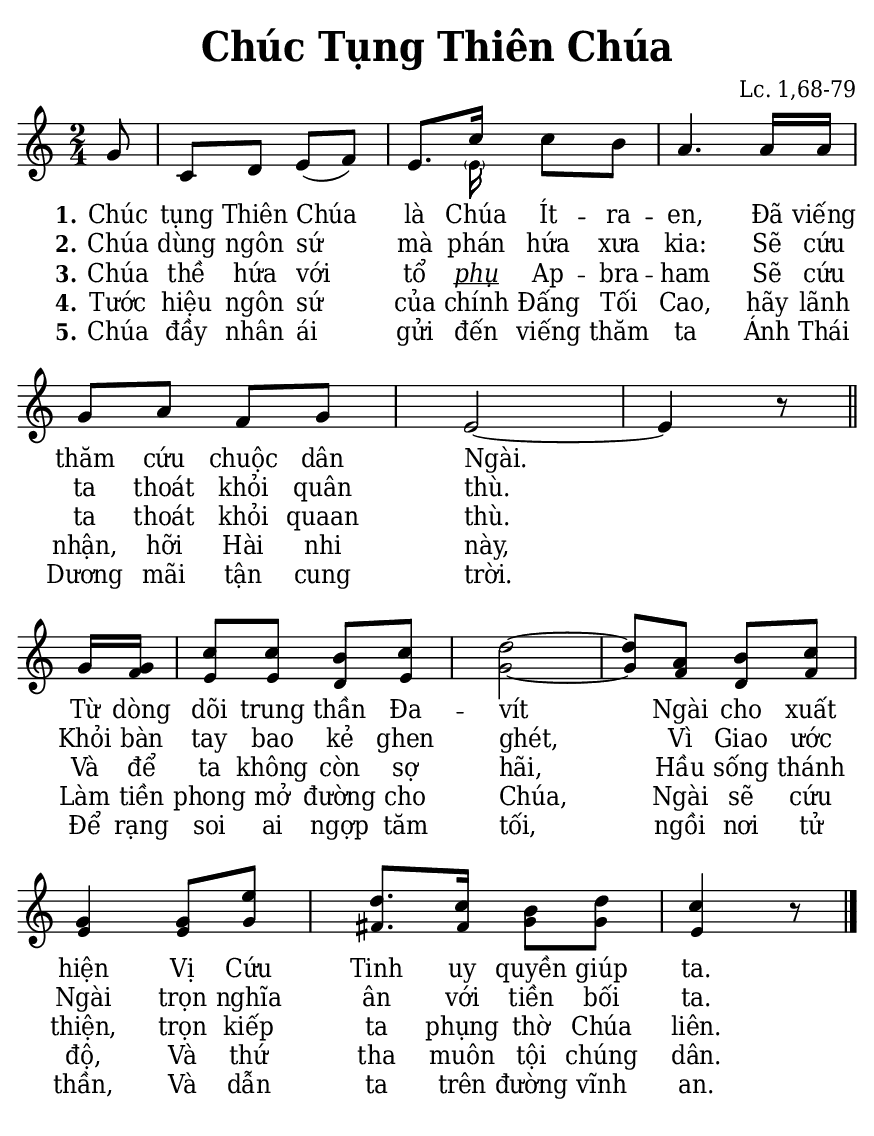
% Cài đặt chung\
\version "2.22.1"
\include "english.ly"

\header {
  title = \markup { \fontsize #1 "Chúc Tụng Thiên Chúa" }
  composer = "Lc. 1,68-79"
  %arranger = "Lm. Kim Long"
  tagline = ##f
}

% Nhạc phiên khúc
nhacPhienKhucSop = \relative c'' {
  \partial 8 g8 |
  c, d e (f) |
  e8.
  <<
    {
      \voiceOne
      c'16
    }
    \new Voice = "splitpart" {
      \voiceTwo
      %\once \override NoteColumn.force-hshift = #-1.6
      \tweak font-size #-2
      \parenthesize
      e,16
    }
  >>
  \oneVoice
  c'8 b |
  a4. a16 a |
  g8 a f g |
  e2 ~ |
  e4 r8 \bar "||" \break
  g16 g |
  c8 c b c |
  d2 ~ |
  d8 a b c |
  g4 g8 e' |
  d8. c16 b8 d |
  c4 r8 \bar "|."
}

nhacPhienKhucAlto = \relative c'' {
  r8 |
  R2*5
  r4.
  g16 f |
  e8 e d e |
  g2 ~ |
  g8 f d f |
  e4 e8 g |
  fs8. fs16 g8 g |
  e4 r8
}

% Lời phiên khúc
loiPhienKhucSop = \lyrics {
  <<
    {
      \set stanza = "1."
      Chúc tụng Thiên Chúa là Chúa Ít -- ra -- en,
      Đã viếng thăm cứu chuộc dân Ngài.
      Từ dòng dõi trung thần Đa -- vít
      Ngài cho xuất hiện Vị Cứu Tinh uy quyền giúp ta.
    }
    \new Lyrics {
	    \set associatedVoice = "beSop"
	    \set stanza = "2."
	    Chúa dùng ngôn sứ mà phán hứa xưa kia:
	    Sẽ cứu ta thoát khỏi quân thù.
	    Khỏi bàn tay bao kẻ ghen ghét,
	    Vì Giao ước Ngài trọn nghĩa ân với tiền bối ta.
    }
    \new Lyrics {
	    \set associatedVoice = "beSop"
	    \set stanza = "3."
	    Chúa thề hứa với tổ \markup { \italic \underline "phụ" }
	    Ap -- bra -- ham
	    Sẽ cứu ta thoát khỏi quaan thù.
	    Và để ta không còn sợ hãi,
	    Hầu sống thánh thiện,
	    trọn kiếp ta phụng thờ Chúa liên.
    }
    \new Lyrics {
	    \set associatedVoice = "beSop"
	    \set stanza = "4."
	    Tước hiệu ngôn sứ của chính Đấng Tối Cao,
	    hãy lãnh nhận, hỡi Hài nhi này,
	    Làm tiền phong mở đường cho Chúa,
	    Ngài sẽ cứu độ,
	    Và thứ tha muôn tội chúng dân.
    }
    \new Lyrics {
	    \set associatedVoice = "beSop"
	    \set stanza = "5."
	    Chúa đầy nhân ái gửi đến viếng thăm ta
	    Ánh Thái Dương mãi tận cung trời.
	    Để rạng soi ai ngợp tăm tối,
	    ngồi nơi tử thần,
	    Và dẫn ta trên đường vĩnh an.
    }
  >>
}

% Dàn trang
\paper {
  #(set-paper-size "a5")
  top-margin = 3\mm
  bottom-margin = 3\mm
  left-margin = 3\mm
  right-margin = 3\mm
  indent = #0
  #(define fonts
	 (make-pango-font-tree "Deja Vu Serif Condensed"
	 		       "Deja Vu Serif Condensed"
			       "Deja Vu Serif Condensed"
			       (/ 20 20)))
  print-page-number = ##f
  system-system-spacing = #'((basic-distance . 0.1) (padding . 3))
  page-count = 1
}

TongNhip = {
  \key c \major \time 2/4
  \set Timing.beamExceptions = #'()
  \set Timing.baseMoment = #(ly:make-moment 1/4)
}

% Đổi kích thước nốt cho bè phụ
notBePhu =
#(define-music-function (font-size music) (number? ly:music?)
   (for-some-music
     (lambda (m)
       (if (music-is-of-type? m 'rhythmic-event)
           (begin
             (set! (ly:music-property m 'tweaks)
                   (cons `(font-size . ,font-size)
                         (ly:music-property m 'tweaks)))
             #t)
           #f))
     music)
   music)

\score {
  \new ChoirStaff <<
    \new Staff \with {
        \consists "Merge_rests_engraver"
        printPartCombineTexts = ##f
      }
      <<
      \new Voice \TongNhip \partCombine 
        \nhacPhienKhucSop
        \notBePhu -1 { \nhacPhienKhucAlto }
      \new NullVoice = beSop \nhacPhienKhucSop
      \new Lyrics \lyricsto beSop \loiPhienKhucSop
      >>
  >>
  \layout {
    %\override Staff.TimeSignature.transparent = ##t
    \override Lyrics.LyricSpace.minimum-distance = #0.8
    \override Score.BarNumber.break-visibility = ##(#f #f #f)
    \override Score.SpacingSpanner.uniform-stretching = ##t
  } 
}
